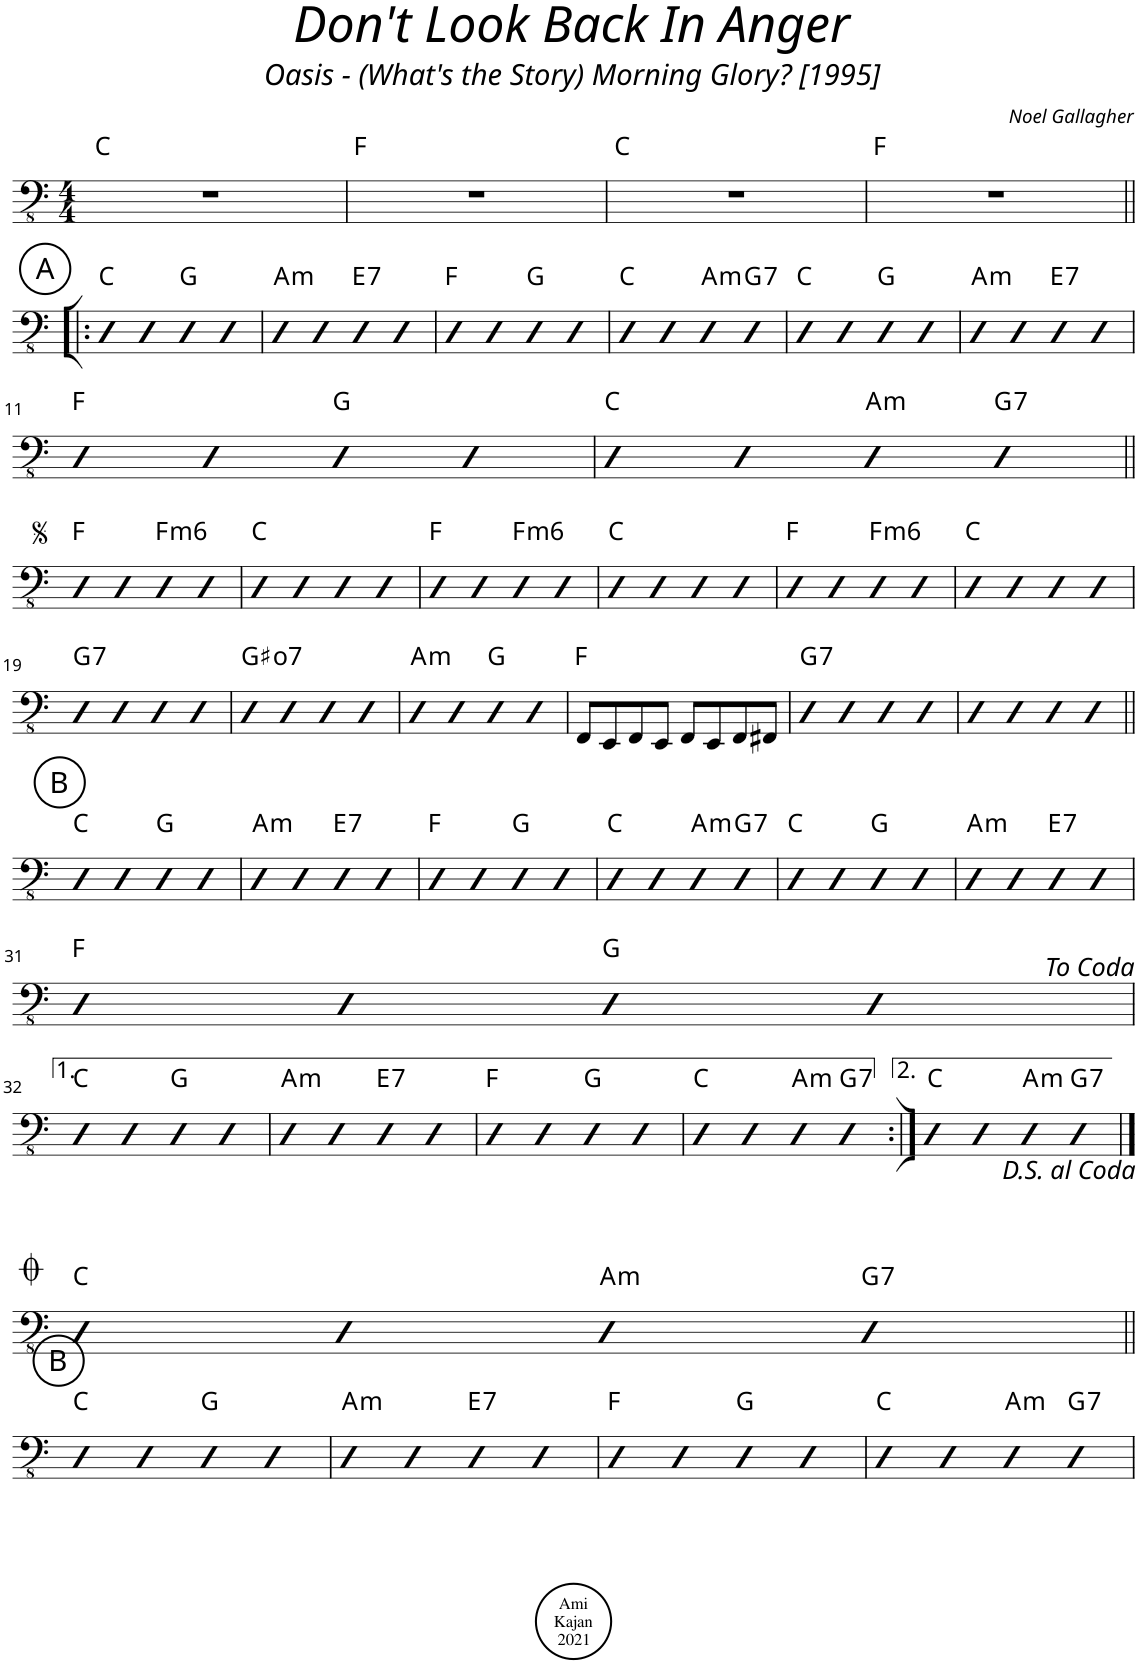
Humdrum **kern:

**kern	**harte
*part1	*part1
*staff1	*
*I"Acoustic Bass	*
*I'Bass	*
*clefFv4	*
*k[]	*
*M4/4	*
=1	=1
1r	C:maj
=2	=2
1r	F:maj
=3	=3
1r	C:maj
=4	=4
1r	F:maj
!!LO:LB:g=z
!!LO:REH:place=s1:a:cj:enc=circle:fs=14:t=A
=5!|:	=5!|:
4DD	C:maj
4DD	.
4DD	G:maj
4DD	.
=6	=6
!	!LO:H:kt=m
4DD	A:min
4DD	.
!	!LO:H:kt=7
4DD	E:7
4DD	.
=7	=7
4DD	F:maj
4DD	.
4DD	G:maj
4DD	.
=8	=8
4DD	C:maj
4DD	.
!	!LO:H:kt=m
4DD	A:min
!	!LO:H:kt=7
4DD	G:7
=9	=9
4DD	C:maj
4DD	.
4DD	G:maj
4DD	.
=10	=10
!	!LO:H:kt=m
4DD	A:min
4DD	.
!	!LO:H:kt=7
4DD	E:7
4DD	.
!!LO:LB:g=z
=11	=11
4DD	F:maj
4DD	.
4DD	G:maj
4DD	.
=12	=12
4DD	C:maj
4DD	.
!	!LO:H:kt=m
4DD	A:min
!	!LO:H:kt=7
4DD	G:7
!!LO:LB:g=z
=13||	=13||
4DD	F:maj
4DD	.
!	!LO:H:kt=m6
4DD	F:min6
4DD	.
=14	=14
4DD	C:maj
4DD	.
4DD	.
4DD	.
=15	=15
4DD	F:maj
4DD	.
!	!LO:H:kt=m6
4DD	F:min6
4DD	.
=16	=16
4DD	C:maj
4DD	.
4DD	.
4DD	.
=17	=17
4DD	F:maj
4DD	.
!	!LO:H:kt=m6
4DD	F:min6
4DD	.
=18	=18
4DD	C:maj
4DD	.
4DD	.
4DD	.
!!LO:LB:g=z
=19	=19
!	!LO:H:kt=7
4DD	G:7
4DD	.
4DD	.
4DD	.
=20	=20
!	!LO:H:kt=7
4DD	G#:dim7
4DD	.
4DD	.
4DD	.
=21	=21
!	!LO:H:kt=m
4DD	A:min
4DD	.
4DD	G:maj
4DD	.
=22	=22
8FFF/L	F:maj
8EEE/	.
8FFF/	.
8EEE/J	.
8FFF/L	.
8EEE/	.
8FFF/	.
8FFF#X/J	.
=23	=23
!	!LO:H:kt=7
4DD	G:7
4DD	.
4DD	.
4DD	.
=24	=24
4DD	.
4DD	.
4DD	.
4DD	.
!!LO:LB:g=z
!!LO:REH:place=s1:a:cj:enc=circle:fs=14:t=B
=25||	=25||
4DD	C:maj
4DD	.
4DD	G:maj
4DD	.
=26	=26
!	!LO:H:kt=m
4DD	A:min
4DD	.
!	!LO:H:kt=7
4DD	E:7
4DD	.
=27	=27
4DD	F:maj
4DD	.
4DD	G:maj
4DD	.
=28	=28
4DD	C:maj
4DD	.
!	!LO:H:kt=m
4DD	A:min
!	!LO:H:kt=7
4DD	G:7
=29	=29
4DD	C:maj
4DD	.
4DD	G:maj
4DD	.
=30	=30
!	!LO:H:kt=m
4DD	A:min
4DD	.
!	!LO:H:kt=7
4DD	E:7
4DD	.
!!LO:LB:g=z
=31	=31
4DD	F:maj
4DD	.
4DD	G:maj
4DD	.
!!LO:LB:g=z
=32	=32
4DD	C:maj
4DD	.
4DD	G:maj
4DD	.
=33	=33
!	!LO:H:kt=m
4DD	A:min
4DD	.
!	!LO:H:kt=7
4DD	E:7
4DD	.
=34	=34
4DD	F:maj
4DD	.
4DD	G:maj
4DD	.
=35	=35
4DD	C:maj
4DD	.
!	!LO:H:kt=m
4DD	A:min
!	!LO:H:kt=7
4DD	G:7
=36:|!	=36:|!
4DD	C:maj
4DD	.
!	!LO:H:kt=m
4DD	A:min
!	!LO:H:kt=7
4DD	G:7
!!LO:LB:g=z
==37	==37
4DD	C:maj
4DD	.
!	!LO:H:kt=m
4DD	A:min
!	!LO:H:kt=7
4DD	G:7
!!LO:LB:g=z
!!LO:REH:place=s1:a:cj:enc=circle:fs=14:t=B
=38||	=38||
4DD	C:maj
4DD	.
4DD	G:maj
4DD	.
=39	=39
!	!LO:H:kt=m
4DD	A:min
4DD	.
!	!LO:H:kt=7
4DD	E:7
4DD	.
=40	=40
4DD	F:maj
4DD	.
4DD	G:maj
4DD	.
=41	=41
4DD	C:maj
4DD	.
!	!LO:H:kt=m
4DD	A:min
!	!LO:H:kt=7
4DD	G:7
=	=
*-	*-
